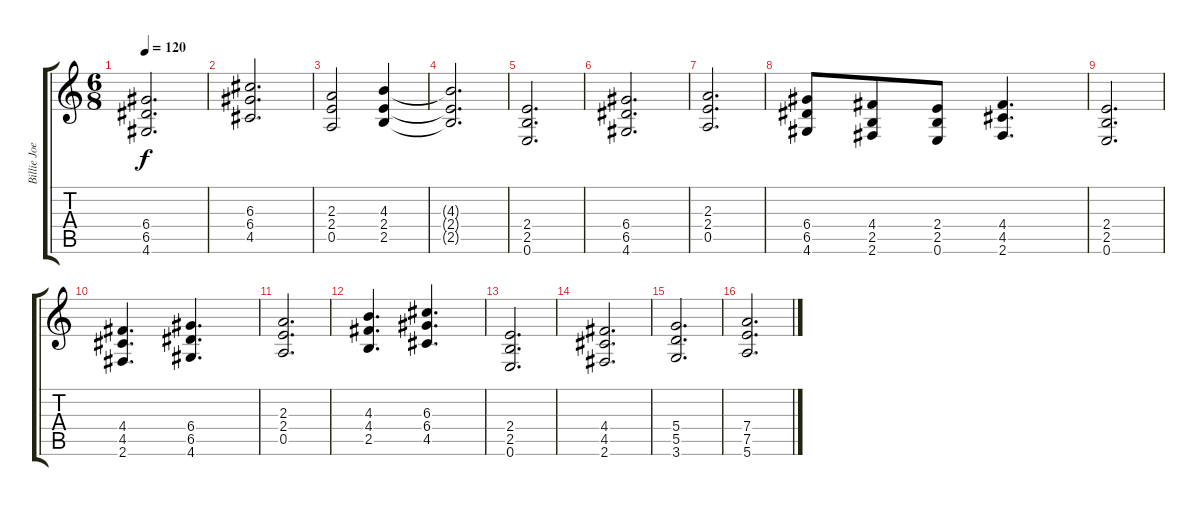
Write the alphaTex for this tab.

\track ("Billie Joe Armstrong Guitar" "Billie Joe") {instrument distortionguitar}
\staff {score tabs}
\tuning (E4 B3 G3 D3 A2 E2) {hide}
\ts (6 8)
\tempo 120
\clef g2
\ks c
(6.4 6.5 4.6).2{d dy f} |
(6.3 6.4 4.5).2{d} |
(2.3 2.4 0.5).2 (4.3 2.4 2.5).4 |
(4.3{t} 2.4{t} 2.5{t}).2{d} |
(2.4 2.5 0.6).2{d} |
(6.4 6.5 4.6).2{d} |
(2.3 2.4 0.5).2{d} |
(6.4 6.5 4.6).8 (4.4 2.5 2.6).8 (2.4 2.5 0.6).8 (4.4 4.5 2.6).4{d} |
(2.4 2.5 0.6).2{d} |
(4.4 4.5 2.6).4{d} (6.4 6.5 4.6).4{d} |
(2.3 2.4 0.5).2{d} |
(4.3 4.4 2.5).4{d} (6.3 6.4 4.5).4{d} |
(2.4 2.5 0.6).2{d} |
(4.4 4.5 2.6).2{d} |
(5.4 5.5 3.6).2{d} |
(7.4 7.5 5.6).2{d}
